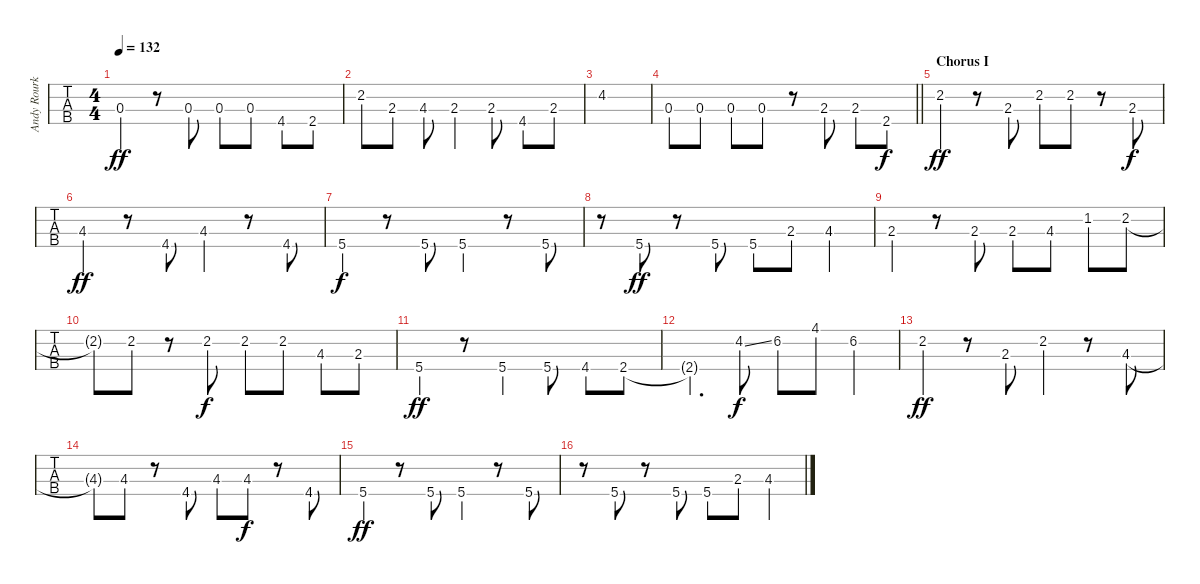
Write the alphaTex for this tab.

\track ("Andy Rourke's bass" "Andy Rourk") {instrument electricbassfinger}
\staff {tabs}
\tuning (G2 D2 A1 E1) {hide}
\ts (4 4)
\tempo 132
\clef f4
\ks e
0.3.4{dy ff} r.8 0.3.8 0.3.8 0.3.8 4.4.8 2.4.8 |
2.2.8 2.3.8 4.3.8 2.3.4 2.3.8 4.4.8 2.3.8 |
4.2.1 |
\barLineRight lightlight
0.3.8 0.3.8 0.3.8 0.3.8 r.8 2.3.8 2.3.8 2.4.8{dy f} |
\section ("" "Chorus I")
2.2.4{dy ff} r.8 2.3.8 2.2.8 2.2.8 r.8 2.3.8{dy f} |
4.3.4{dy ff} r.8 4.4.8 4.3.4 r.8 4.4.8 |
5.4.4{dy f} r.8 5.4.8 5.4.4 r.8 5.4.8 |
r.8 5.4.8{dy ff} r.8 5.4.8 5.4.8 2.3.8 4.3.4 |
2.3.4 r.8 2.3.8 2.3.8 4.3.8 1.2.8 2.2.8 |
2.2{t}.8 2.2.8 r.8 2.2.8{dy f} 2.2.8 2.2.8 4.3.8 2.3.8 |
5.4.4{dy ff} r.8 5.4.4 5.4.8 4.4.8 2.4.8 |
2.4{t}.4{d} 4.2{ss}.8{dy f} 6.2.8 4.1.8 6.2.4 |
2.2.4{dy ff} r.8 2.3.8 2.2.4 r.8 4.3.8 |
4.3{t}.8 4.3.8 r.8 4.4.8 4.3.8 4.3.8{dy f} r.8 4.4.8 |
5.4.4{dy ff} r.8 5.4.8 5.4.4 r.8 5.4.8 |
r.8 5.4.8 r.8 5.4.8 5.4.8 2.3.8 4.3.4
